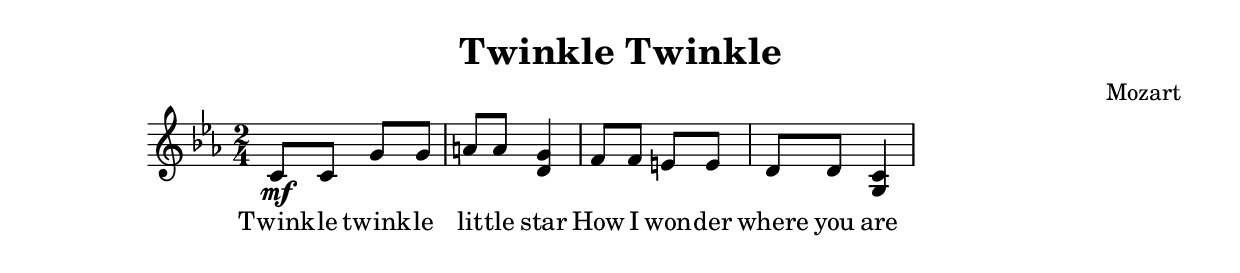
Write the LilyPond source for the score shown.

\header {
  title = "Twinkle Twinkle"
  composer = "Mozart"
}

\relative c' {
  \time 2/4
  \key c \minor
  c8\mf c g' g
  a8 a8 <g d>4
  f8 f e e
  d d <c g>4
}

\addlyrics {
  Twink -- le twink -- le lit -- tle star
  How I won -- der where you are
}
